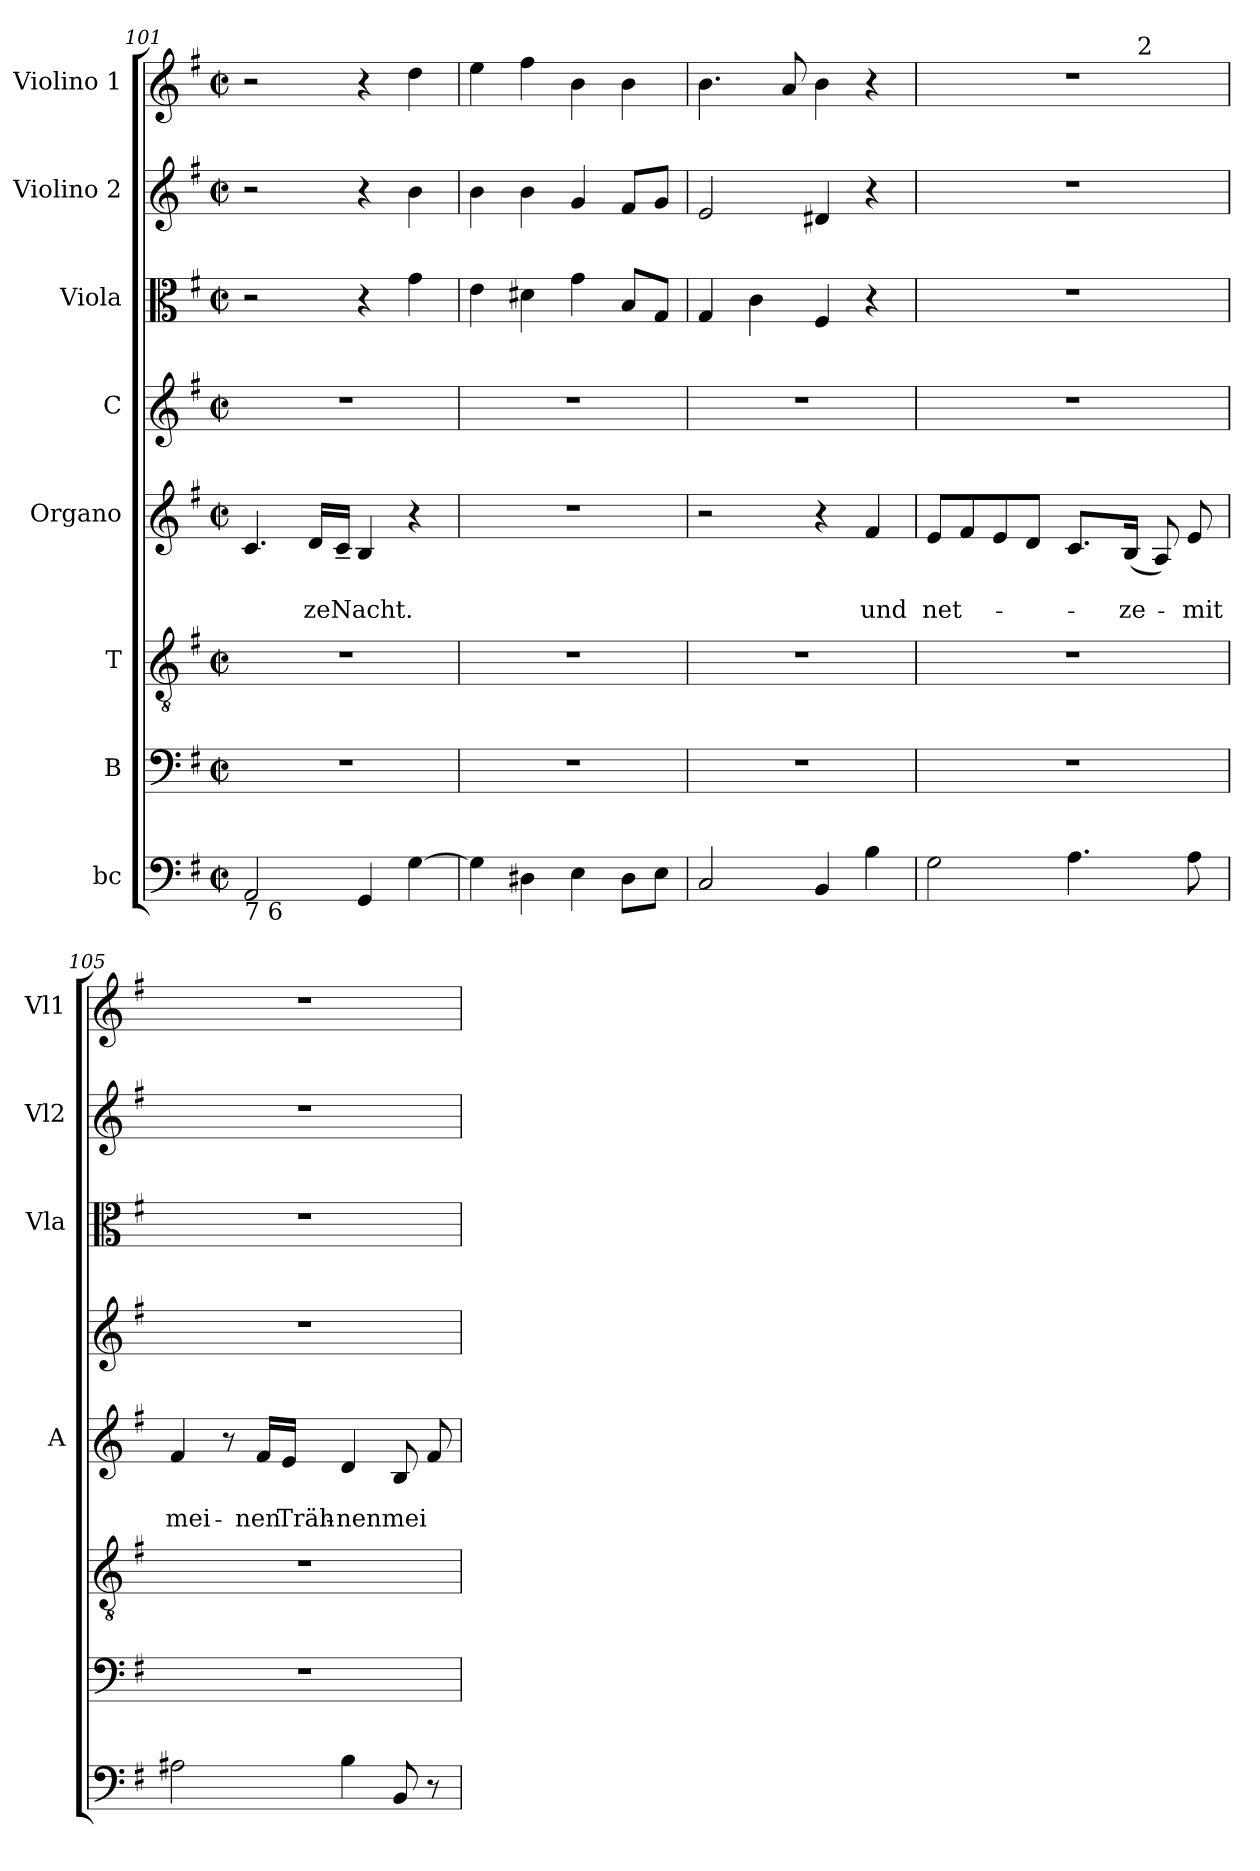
**kern	**kern	**kern	**kern	**text	**text	**kern	**kern	**kern	**kern
*part8	*part7	*part6	*part5	*part5	*part5	*part4	*part3	*part2	*part1
*staff8	*staff7	*staff6	*staff5	*staff5	*staff5	*staff4	*staff3	*staff2	*staff1
*I"bc	*I"B	*I"T	*I"Organo	*	*	*I"C	*I"Viola	*I"Violino 2	*I"Violino 1
*	*	*	*I'A	*	*	*	*I'Vla	*I'Vl2	*I'Vl1
*clefF4	*clefF4	*clefGv2	*clefG2	*	*	*clefG2	*clefC3	*clefG2	*clefG2
*k[f#]	*k[f#]	*k[f#]	*k[f#]	*	*	*k[f#]	*k[f#]	*k[f#]	*k[f#]
*G:	*G:	*G:	*G:	*	*	*G:	*G:	*G:	*G:
*M2/2	*M2/2	*M2/2	*M2/2	*	*	*M2/2	*M2/2	*M2/2	*M2/2
*met(c|)	*met(c|)	*met(c|)	*met(c|)	*	*	*met(c|)	*met(c|)	*met(c|)	*met(c|)
=101	=101	=101	=101	=101	=101	=101	=101	=101	=101
!LO:TX:b:t=7 6	!	!	!	!	!	!	!	!	!
2AA/	1r	1r	4.c/	.	.	1r	2r	2r	2r
!	!	!	!	!	!LO:LY:b	!	!	!	!
.	.	.	16d/LL	.	-ze	.	.	.	.
!	!	!	!	!	!LO:LY:b	!	!	!	!
.	.	.	16c~</JJ	.	Nacht.	.	.	.	.
4GG/	.	.	4B/	.	.	.	4r	4r	4r
[<4G\	.	.	4r	.	.	.	4g\	4b\	4dd\
!!LO:LB:g=z
=102	=102	=102	=102	=102	=102	=102	=102	=102	=102
4G\]	1r	1r	1r	.	.	1r	4e\	4b\	4ee\
4D#X>\	.	.	.	.	.	.	4d#X\	4b\	4ff#\
4E\	.	.	.	.	.	.	4g\	4g/	4b\
8D#\L	.	.	.	.	.	.	8B/L	8f#/L	4b\
8E\J	.	.	.	.	.	.	8G/J	8g/J	.
=103	=103	=103	=103	=103	=103	=103	=103	=103	=103
2C/	1r	1r	2r	.	.	1r	4G/	2e/	4.b\
.	.	.	.	.	.	.	4c\	.	.
.	.	.	.	.	.	.	.	.	8a/
4BB/	.	.	4r	.	.	.	4F#/	4d#X/	4b\
!	!	!	!	!	!LO:LY:b	!	!	!	!
4B\	.	.	4f#/	.	und	.	4r	4r	4r
=104	=104	=104	=104	=104	=104	=104	=104	=104	=104
!	!	!	!	!	!LO:LY:b	!	!	!	!
*	*	*	*	*	*	*	*	*	*^
2G>\	1r	1r	8e/L	.	net-	1r	1r	1r	1r	5%2ryy
.	.	.	8f#/	.	.	.	.	.	.	.
.	.	.	8e/	.	.	.	.	.	.	.
.	.	.	8d/J	.	.	.	.	.	.	.
.	.	.	.	.	.	.	.	.	.	5ryy
4.A\	.	.	8.c/L	.	.	.	.	.	.	.
.	.	.	.	.	.	.	.	.	.	10ryy
!	!	!	!	!	!LO:LY:b	!	!	!	!	!
.	.	.	(<16B/Jk	.	-ze-	.	.	.	.	.
.	.	.	.	.	.	.	.	.	.	160ryy
!	!	!	!	!	!	!	!	!	!	!LO:TX:a:t=2
.	.	.	.	.	.	.	.	.	.	5ryy
.	.	.	8A/)	.	.	.	.	.	.	.
!	!	!	!	!	!LO:LY:b	!	!	!	!	!
8A\	.	.	8e/	.	-mit	.	.	.	.	.
.	.	.	.	.	.	.	.	.	.	20...ryy
=105	=105	=105	=105	=105	=105	=105	=105	=105	=105	=105
!	!	!	!	!	!LO:LY:b	!	!	!	!	!
*	*	*	*	*	*	*	*	*	*v	*v
2A#X>\	1r	1r	4f#/	.	mei-	1r	1r	1r	1r
.	.	.	8r	.	.	.	.	.	.
!	!	!	!	!	!LO:LY:b	!	!	!	!
.	.	.	16f#/LL	.	-nen	.	.	.	.
!	!	!	!	!	!LO:LY:b	!	!	!	!
.	.	.	16e/JJ	.	Träh-	.	.	.	.
!	!	!	!	!	!LO:LY:b	!	!	!	!
4B\	.	.	4d/	.	-nenmei	.	.	.	.
8BB/	.	.	8B/	.	.	.	.	.	.
8r	.	.	8f#/	.	.	.	.	.	.
=	=	=	=	=	=	=	=	=	=
*-	*-	*-	*-	*-	*-	*-	*-	*-	*-
